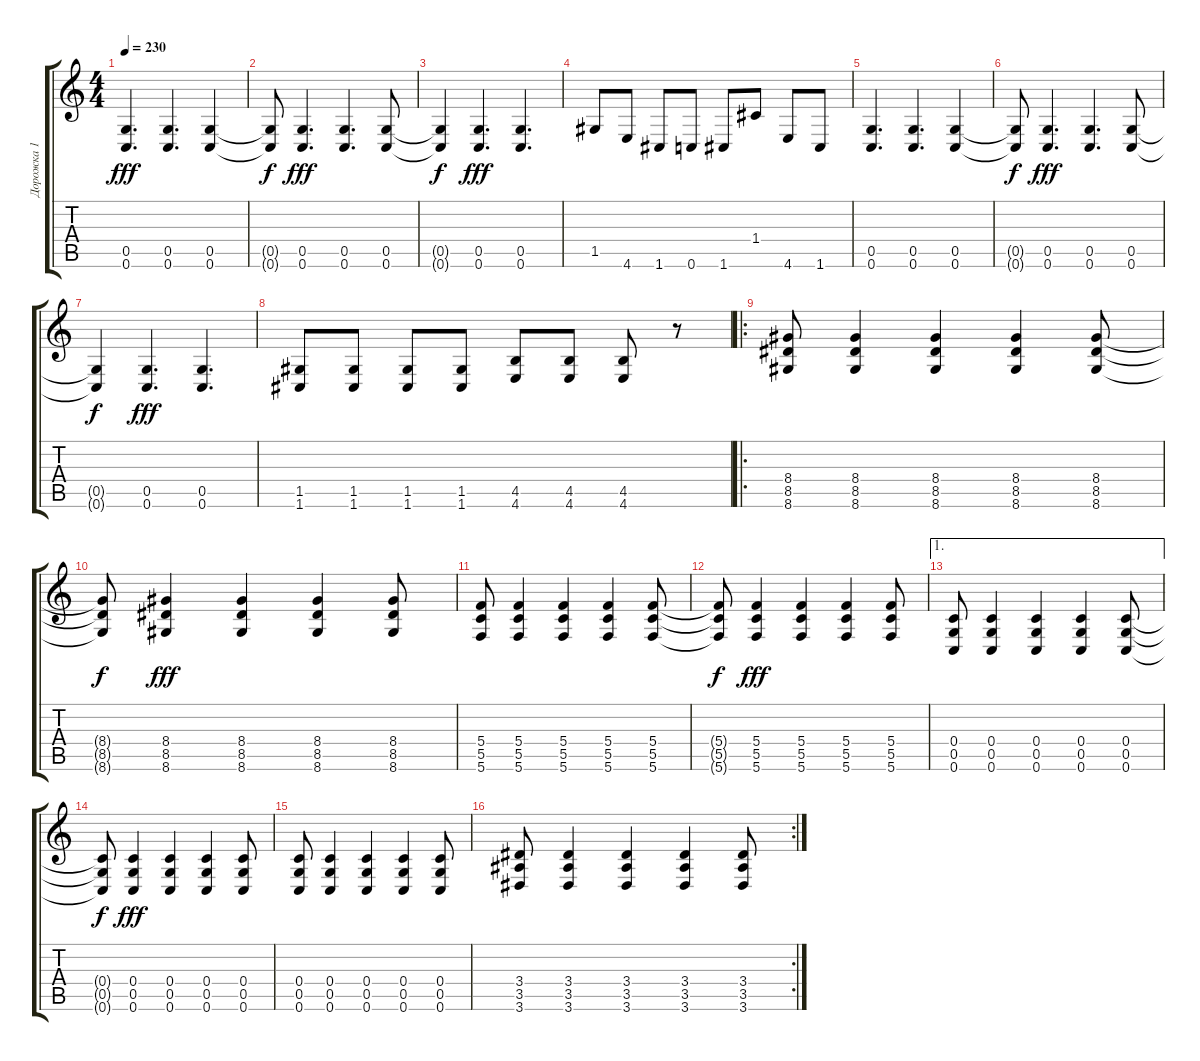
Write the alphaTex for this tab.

\track ("Дорожка 1" "Дорожка 1") {instrument distortionguitar}
\staff {score tabs}
\tuning (D4 A3 F3 C3 G2 C2) {hide}
\ts (4 4)
\tempo 230
\clef g2
\ks c
(0.5 0.6).4{d dy fff} (0.5 0.6).4{d} (0.5 0.6).4 |
(0.5{t} 0.6{t}).8{dy f} (0.5 0.6).4{d dy fff} (0.5 0.6).4{d} (0.5 0.6).8 |
(0.5{t} 0.6{t}).4{dy f} (0.5 0.6).4{d dy fff} (0.5 0.6).4{d} |
1.5.8 4.6.8 1.6.8 0.6.8 1.6.8 1.4.8 4.6.8 1.6.8 |
(0.5 0.6).4{d} (0.5 0.6).4{d} (0.5 0.6).4 |
(0.5{t} 0.6{t}).8{dy f} (0.5 0.6).4{d dy fff} (0.5 0.6).4{d} (0.5 0.6).8 |
(0.5{t} 0.6{t}).4{dy f} (0.5 0.6).4{d dy fff} (0.5 0.6).4{d} |
(1.5 1.6).8 (1.5 1.6).8 (1.5 1.6).8 (1.5 1.6).8 (4.5 4.6).8 (4.5 4.6).8 (4.5 4.6).8 r.8 |
\ro
(8.4 8.5 8.6).8 (8.4 8.5 8.6).4 (8.4 8.5 8.6).4 (8.4 8.5 8.6).4 (8.4 8.5 8.6).8 |
(8.4{t} 8.5{t} 8.6{t}).8{dy f} (8.4 8.5 8.6).4{dy fff} (8.4 8.5 8.6).4 (8.4 8.5 8.6).4 (8.4 8.5 8.6).8 |
(5.4 5.5 5.6).8 (5.4 5.5 5.6).4 (5.4 5.5 5.6).4 (5.4 5.5 5.6).4 (5.4 5.5 5.6).8 |
(5.4{t} 5.5{t} 5.6{t}).8{dy f} (5.4 5.5 5.6).4{dy fff} (5.4 5.5 5.6).4 (5.4 5.5 5.6).4 (5.4 5.5 5.6).8 |
\ae 1
(0.4 0.5 0.6).8 (0.4 0.5 0.6).4 (0.4 0.5 0.6).4 (0.4 0.5 0.6).4 (0.4 0.5 0.6).8 |
(0.4{t} 0.5{t} 0.6{t}).8{dy f} (0.4 0.5 0.6).4{dy fff} (0.4 0.5 0.6).4 (0.4 0.5 0.6).4 (0.4 0.5 0.6).8 |
(0.4 0.5 0.6).8 (0.4 0.5 0.6).4 (0.4 0.5 0.6).4 (0.4 0.5 0.6).4 (0.4 0.5 0.6).8 |
\rc 2
(3.4 3.5 3.6).8 (3.4 3.5 3.6).4 (3.4 3.5 3.6).4 (3.4 3.5 3.6).4 (3.4 3.5 3.6).8
